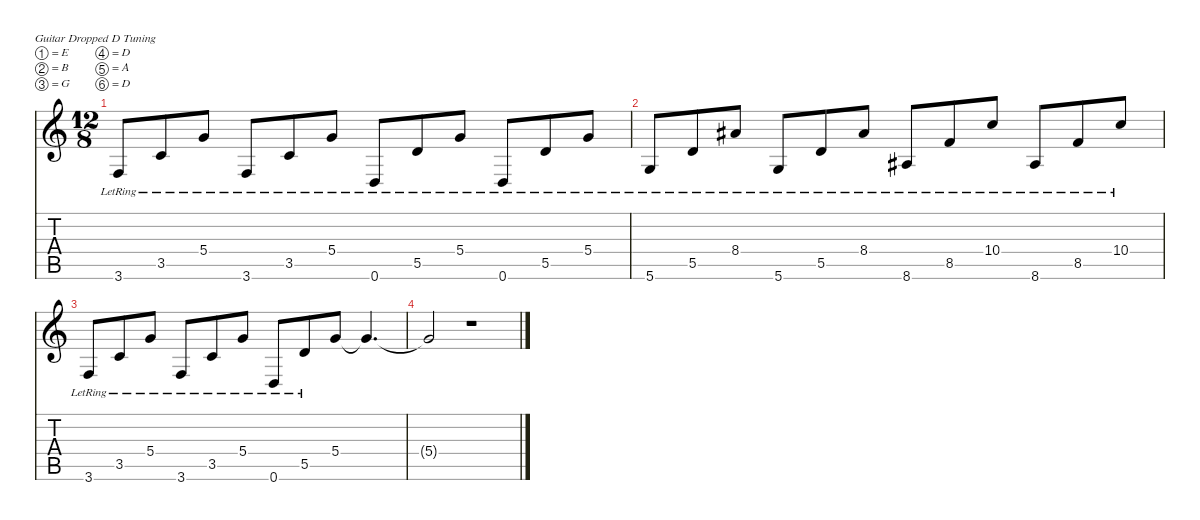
\defaultSystemsLayout 4
\hideDynamics
\bracketExtendMode nobrackets
\singleTrackTrackNamePolicy hidden
\multiTrackTrackNamePolicy hidden
\firstSystemTrackNameMode fullname
\firstSystemTrackNameOrientation horizontal
\otherSystemsTrackNameOrientation horizontal
\track ("Acoustic 2" "s.guit.") {instrument acousticguitarsteel}
\staff {score tabs}
\tuning (E4 B3 G3 D3 A2 D2)
\ts (12 8)
\tempo (106 hide)
\clef g2
\ks c
3.6{lr}.8{dy f beam Up} 3.5{lr}.8{beam Up} 5.4{lr}.8{beam Up} 3.6{lr}.8{beam Up} 3.5{lr}.8{beam Up} 5.4{lr}.8{beam Up} 0.6{lr}.8{beam Up} 5.5{lr}.8{beam Up} 5.4{lr}.8{beam Up} 0.6{lr}.8{beam Up} 5.5{lr}.8{beam Up} 5.4{lr}.8{beam Up} |
5.6{lr}.8{beam Up} 5.5{lr}.8{beam Up} 8.4{lr acc #}.8{beam Up} 5.6{lr}.8{beam Up} 5.5{lr}.8{beam Up} 8.4{lr acc #}.8{beam Up} 8.6{lr acc #}.8{beam Up} 8.5{lr}.8{beam Up} 10.4{lr}.8{beam Up} 8.6{lr acc #}.8{beam Up} 8.5{lr}.8{beam Up} 10.4{lr}.8{beam Up} |
3.6{lr}.8{beam Up} 3.5{lr}.8{beam Up} 5.4{lr}.8{beam Up} 3.6{lr}.8{beam Up} 3.5{lr}.8{beam Up} 5.4{lr}.8{beam Up} 0.6{lr}.8{beam Up} 5.5{lr}.8{beam Up} 5.4.8{beam Up} 5.4{t}.4{d beam Up} |
5.4{t}.2{beam Up} r.1{beam Down}
